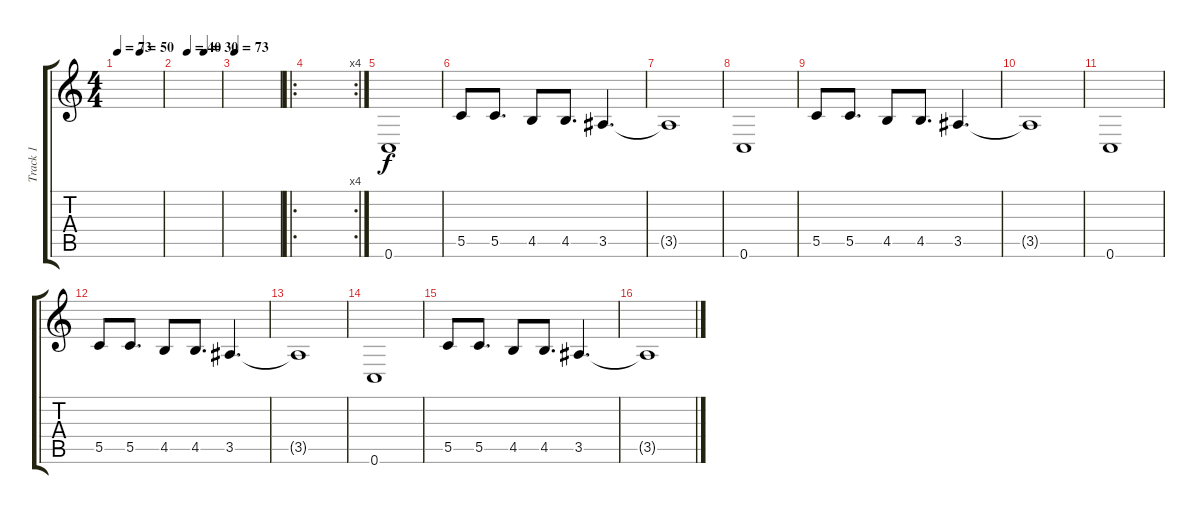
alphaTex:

\track ("Track 1" "Track 1") {instrument electricguitarclean}
\staff {score tabs}
\tuning (D4 A3 F3 C3 G2 C2) {hide}
\ts (4 4)
\tempo 73
\tempo (50 0.5)
\clef g2
\ks c
|
\tempo (40 0.25)
\tempo (30 0.625)
|
\tempo 73
|
\ro
\rc 4
|
0.6.1{volume 5} |
5.5.8 5.5.8{d} 4.5.8 4.5.8{d} 3.5.4{d} |
3.5{t}.1 |
0.6.1{volume 5} |
5.5.8 5.5.8{d} 4.5.8 4.5.8{d} 3.5.4{d} |
3.5{t}.1 |
0.6.1{volume 5} |
5.5.8 5.5.8{d} 4.5.8 4.5.8{d} 3.5.4{d} |
3.5{t}.1 |
0.6.1{volume 5} |
5.5.8 5.5.8{d} 4.5.8 4.5.8{d} 3.5.4{d volume 0} |
3.5{t}.1
